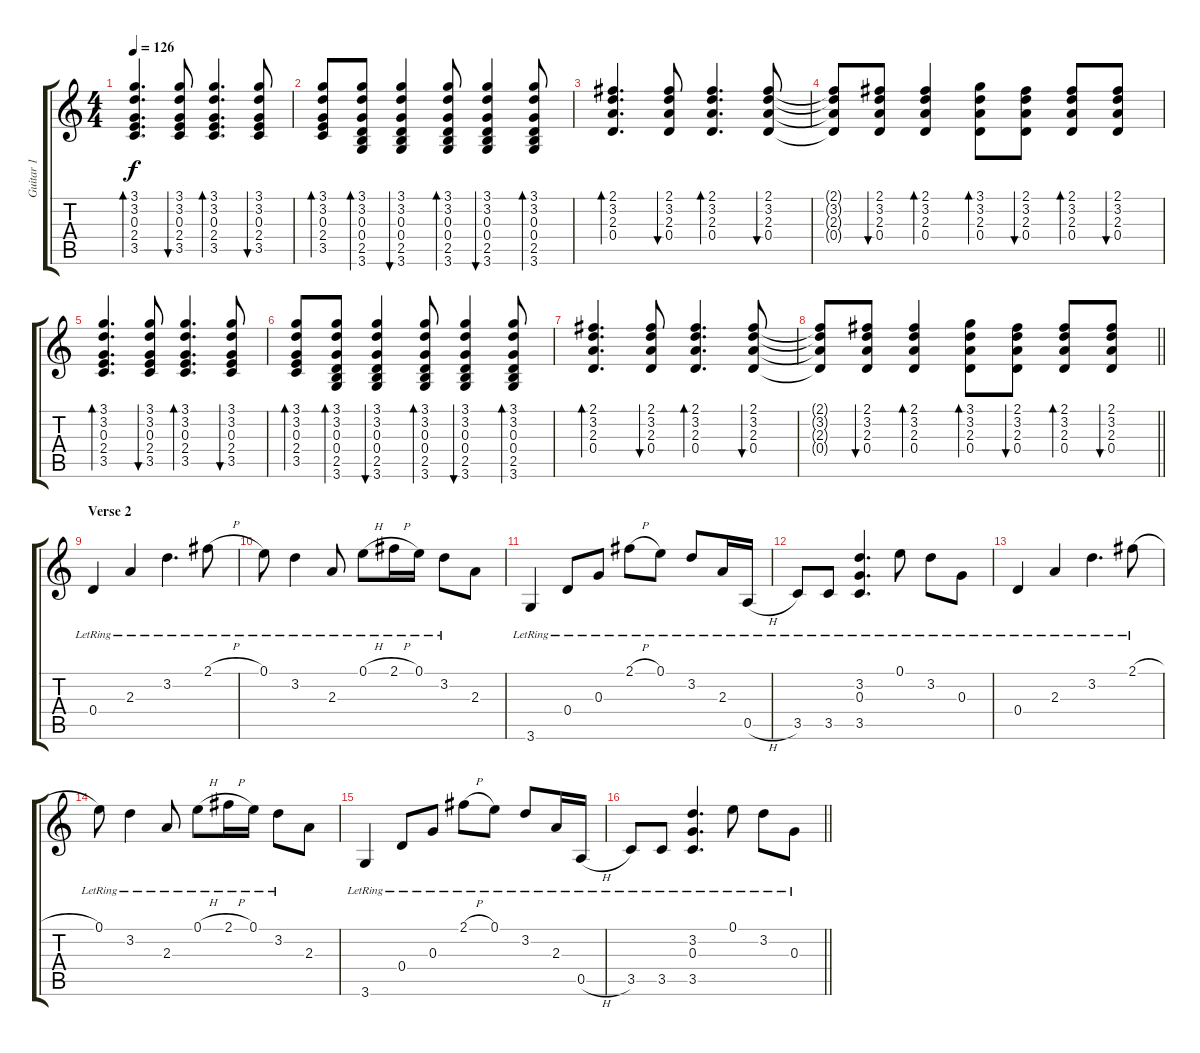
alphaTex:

\track ("Guitar 1" "Guitar 1") {instrument acousticguitarsteel}
\staff {score tabs}
\tuning (E4 B3 G3 D3 A2 E2) {hide}
\ts (4 4)
\tempo 126
\clef g2
\ks c
(3.1 3.2 0.3 2.4 3.5).4{d bd 60 dy f} (3.1 3.2 0.3 2.4 3.5).8{bu 60} (3.1 3.2 0.3 2.4 3.5).4{d bd 60} (3.1 3.2 0.3 2.4 3.5).8{bu 60} |
(3.1 3.2 0.3 2.4 3.5).8{bd 60} (3.1 3.2 0.3 0.4 2.5 3.6).8{bd 60} (3.1 3.2 0.3 0.4 2.5 3.6).4{bu 60} (3.1 3.2 0.3 0.4 2.5 3.6).8{bd 60} (3.1 3.2 0.3 0.4 2.5 3.6).4{bu 60} (3.1 3.2 0.3 0.4 2.5 3.6).8{bd 60} |
(2.1 3.2 2.3 0.4).4{d bd 60} (2.1 3.2 2.3 0.4).8{bu 60} (2.1 3.2 2.3 0.4).4{d bd 60} (2.1 3.2 2.3 0.4).8{bu 60} |
(2.1{t} 3.2{t} 2.3{t} 0.4{t}).8 (2.1 3.2 2.3 0.4).8{bu 60} (2.1 3.2 2.3 0.4).4{bd 60} (3.1 3.2 2.3 0.4).8{bd 60} (2.1 3.2 2.3 0.4).8{bu 60} (2.1 3.2 2.3 0.4).8{bd 60} (2.1 3.2 2.3 0.4).8{bu 60} |
(3.1 3.2 0.3 2.4 3.5).4{d bd 60} (3.1 3.2 0.3 2.4 3.5).8{bu 60} (3.1 3.2 0.3 2.4 3.5).4{d bd 60} (3.1 3.2 0.3 2.4 3.5).8{bu 60} |
(3.1 3.2 0.3 2.4 3.5).8{bd 60} (3.1 3.2 0.3 0.4 2.5 3.6).8{bd 60} (3.1 3.2 0.3 0.4 2.5 3.6).4{bu 60} (3.1 3.2 0.3 0.4 2.5 3.6).8{bd 60} (3.1 3.2 0.3 0.4 2.5 3.6).4{bu 60} (3.1 3.2 0.3 0.4 2.5 3.6).8{bd 60} |
(2.1 3.2 2.3 0.4).4{d bd 60} (2.1 3.2 2.3 0.4).8{bu 60} (2.1 3.2 2.3 0.4).4{d bd 60} (2.1 3.2 2.3 0.4).8{bu 60} |
\barLineRight lightlight
(2.1{t} 3.2{t} 2.3{t} 0.4{t}).8 (2.1 3.2 2.3 0.4).8{bu 60} (2.1 3.2 2.3 0.4).4{bd 60} (3.1 3.2 2.3 0.4).8{bd 60} (2.1 3.2 2.3 0.4).8{bu 60} (2.1 3.2 2.3 0.4).8{bd 60} (2.1 3.2 2.3 0.4).8{bu 60} |
\section ("" "Verse 2")
0.4{lr}.4 2.3{lr}.4 3.2{lr}.4{d} 2.1{h lr}.8 |
0.1{lr}.8 3.2{lr}.4 2.3{lr}.8 0.1{h lr}.8 2.1{h lr}.16 0.1{lr}.16 3.2{lr}.8 2.3.8 |
3.6{lr}.4 0.4{lr}.8 0.3{lr}.8 2.1{h lr}.8 0.1{lr}.8 3.2{lr}.8 2.3{lr}.16 0.5{h lr}.16 |
3.5{lr}.8 3.5{lr}.8 (3.2{lr} 0.3{lr} 3.5{lr}).4{d} 0.1{lr}.8 3.2{lr}.8 0.3{lr}.8 |
0.4{lr}.4 2.3{lr}.4 3.2{lr}.4{d} 2.1{h lr}.8 |
0.1{lr}.8 3.2{lr}.4 2.3{lr}.8 0.1{h lr}.8 2.1{h lr}.16 0.1{lr}.16 3.2{lr}.8 2.3.8 |
3.6{lr}.4 0.4{lr}.8 0.3{lr}.8 2.1{h lr}.8 0.1{lr}.8 3.2{lr}.8 2.3{lr}.16 0.5{h lr}.16 |
\barLineRight lightlight
3.5{lr}.8 3.5{lr}.8 (3.2{lr} 0.3{lr} 3.5{lr}).4{d} 0.1{lr}.8 3.2{lr}.8 0.3{lr}.8
